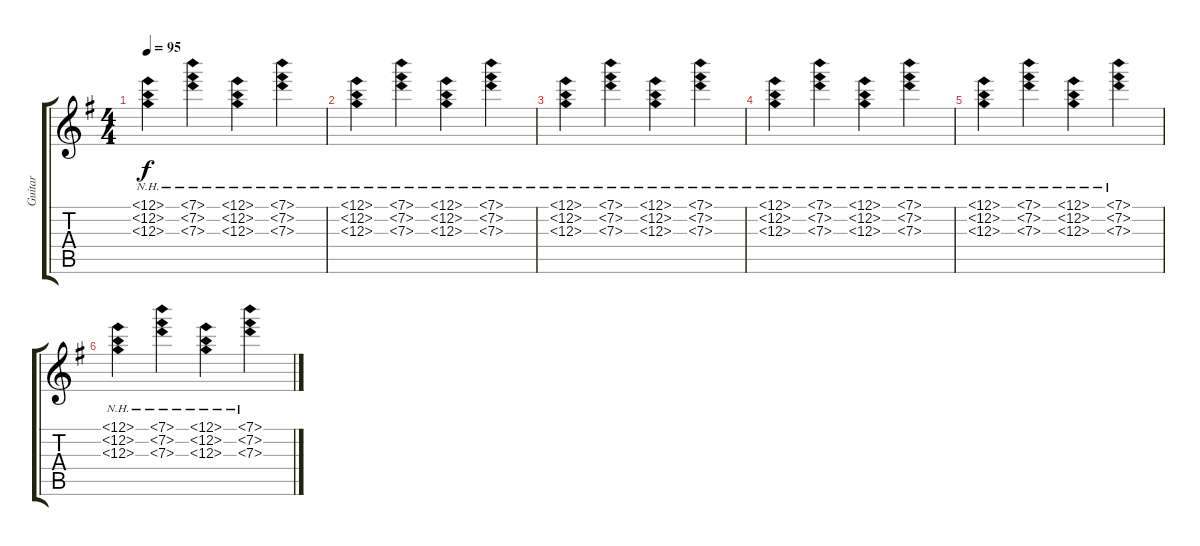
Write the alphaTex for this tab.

\track ("Guitar" "Guitar") {instrument acousticguitarnylon}
\staff {score tabs}
\tuning (E4 B3 G3 D3 A2 E2) {hide}
\ts (4 4)
\tempo 95
\clef g2
\ks g
(12.1{nh} 12.2{nh} 12.3{nh}).4{dy f} (7.1{nh} 7.2{nh} 7.3{nh}).4 (12.1{nh} 12.2{nh} 12.3{nh}).4 (7.1{nh} 7.2{nh} 7.3{nh}).4 |
(12.1{nh} 12.2{nh} 12.3{nh}).4 (7.1{nh} 7.2{nh} 7.3{nh}).4 (12.1{nh} 12.2{nh} 12.3{nh}).4 (7.1{nh} 7.2{nh} 7.3{nh}).4 |
(12.1{nh} 12.2{nh} 12.3{nh}).4 (7.1{nh} 7.2{nh} 7.3{nh}).4 (12.1{nh} 12.2{nh} 12.3{nh}).4 (7.1{nh} 7.2{nh} 7.3{nh}).4 |
(12.1{nh} 12.2{nh} 12.3{nh}).4 (7.1{nh} 7.2{nh} 7.3{nh}).4 (12.1{nh} 12.2{nh} 12.3{nh}).4 (7.1{nh} 7.2{nh} 7.3{nh}).4 |
(12.1{nh} 12.2{nh} 12.3{nh}).4 (7.1{nh} 7.2{nh} 7.3{nh}).4 (12.1{nh} 12.2{nh} 12.3{nh}).4 (7.1{nh} 7.2{nh} 7.3{nh}).4 |
(12.1{nh} 12.2{nh} 12.3{nh}).4 (7.1{nh} 7.2{nh} 7.3{nh}).4 (12.1{nh} 12.2{nh} 12.3{nh}).4 (7.1{nh} 7.2{nh} 7.3{nh}).4
